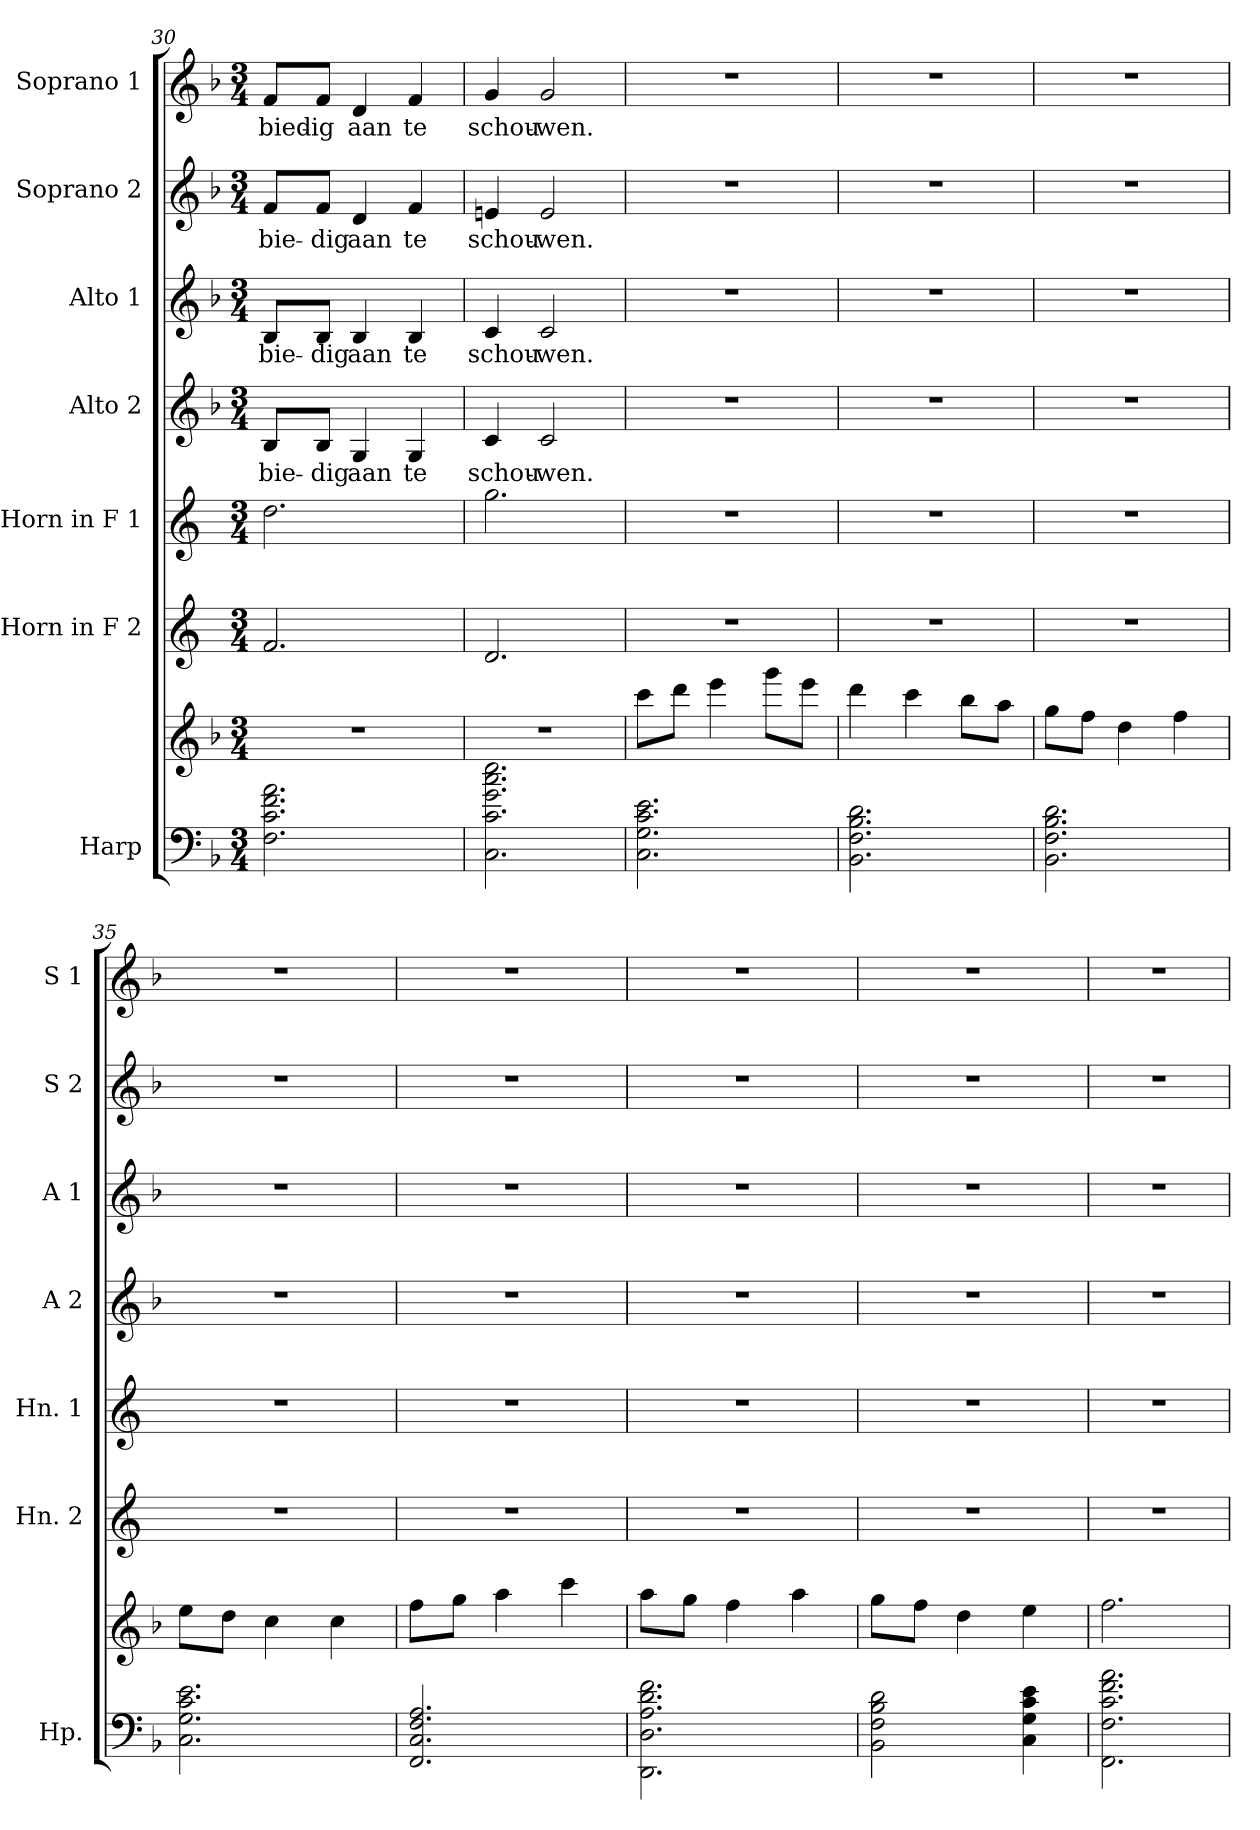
**kern	**kern	**kern	**kern	**kern	**text	**kern	**text	**kern	**text	**kern	**text
*part7	*part7	*part6	*part5	*part4	*part4	*part3	*part3	*part2	*part2	*part1	*part1
*staff8	*staff7	*staff6	*staff5	*staff4	*staff4	*staff3	*staff3	*staff2	*staff2	*staff1	*staff1
*I"Harp	*	*I"Horn in F 2	*I"Horn in F 1	*I"Alto 2	*	*I"Alto 1	*	*I"Soprano 2	*	*I"Soprano 1	*
*I'Hp.	*	*I'Hn. 2	*I'Hn. 1	*I'A 2	*	*I'A 1	*	*I'S 2	*	*I'S 1	*
*clefF4	*clefG2	*clefG2	*clefG2	*clefG2	*	*clefG2	*	*clefG2	*	*clefG2	*
*	*	*ITrd4c7	*ITrd4c7	*	*	*	*	*	*	*	*
*k[b-]	*k[b-]	*k[b-]	*k[b-]	*k[b-]	*	*k[b-]	*	*k[b-]	*	*k[b-]	*
*F:	*F:	*F:	*F:	*F:	*	*F:	*	*F:	*	*F:	*
*M3/4	*M3/4	*M3/4	*M3/4	*M3/4	*	*M3/4	*	*M3/4	*	*M3/4	*
=30	=30	=30	=30	=30	=30	=30	=30	=30	=30	=30	=30
!	!	!	!	!	!LO:LY:b	!	!LO:LY:b	!	!LO:LY:b	!	!LO:LY:b
2.F\ 2.c\ 2.f\ 2.a\	2.r	2.B-/	2.g\	8B-/L	-bie-	8B-/L	-bie-	8f/L	-bie-	8f/L	-bied-
!	!	!	!	!	!LO:LY:b	!	!LO:LY:b	!	!LO:LY:b	!	!LO:LY:b
.	.	.	.	8B-/J	-dig	8B-/J	-dig	8f/J	-dig	8f/J	-ig
!	!	!	!	!	!LO:LY:b	!	!LO:LY:b	!	!LO:LY:b	!	!LO:LY:b
.	.	.	.	4G/	aan	4B-/	aan	4d/	aan	4d/	aan
!	!	!	!	!	!LO:LY:b	!	!LO:LY:b	!	!LO:LY:b	!	!LO:LY:b
.	.	.	.	4G/	te	4B-/	te	4f/	te	4f/	te
=31	=31	=31	=31	=31	=31	=31	=31	=31	=31	=31	=31
!	!	!	!	!	!LO:LY:b	!	!LO:LY:b	!	!LO:LY:b	!	!LO:LY:b
2.C\ 2.c\ 2.g\ 2.cc\ 2.ee\	2.r	2.G/	2.cc\	4c/	schou-	4c/	schou-	4eni/	schou-	4g/	schou-
!	!	!	!	!	!LO:LY:b	!	!LO:LY:b	!	!LO:LY:b	!	!LO:LY:b
.	.	.	.	2c/	-wen.	2c/	-wen.	2e/	-wen.	2g/	-wen.
!!LO:PB:g=z
=32	=32	=32	=32	=32	=32	=32	=32	=32	=32	=32	=32
2.C\ 2.G\ 2.c\ 2.e\	8ccc\L	2.r	2.r	2.r	.	2.r	.	2.r	.	2.r	.
.	8ddd\J	.	.	.	.	.	.	.	.	.	.
.	4eee\	.	.	.	.	.	.	.	.	.	.
.	8ggg\L	.	.	.	.	.	.	.	.	.	.
.	8eee\J	.	.	.	.	.	.	.	.	.	.
=33	=33	=33	=33	=33	=33	=33	=33	=33	=33	=33	=33
2.BB-\ 2.F\ 2.B-\ 2.d\	4ddd\	2.r	2.r	2.r	.	2.r	.	2.r	.	2.r	.
.	4ccc\	.	.	.	.	.	.	.	.	.	.
.	8bb-\L	.	.	.	.	.	.	.	.	.	.
.	8aa\J	.	.	.	.	.	.	.	.	.	.
=34	=34	=34	=34	=34	=34	=34	=34	=34	=34	=34	=34
2.BB-\ 2.F\ 2.B-\ 2.d\	8gg\L	2.r	2.r	2.r	.	2.r	.	2.r	.	2.r	.
.	8ff\J	.	.	.	.	.	.	.	.	.	.
.	4dd\	.	.	.	.	.	.	.	.	.	.
.	4ff\	.	.	.	.	.	.	.	.	.	.
=35	=35	=35	=35	=35	=35	=35	=35	=35	=35	=35	=35
2.C\ 2.G\ 2.c\ 2.e\	8ee\L	2.r	2.r	2.r	.	2.r	.	2.r	.	2.r	.
.	8dd\J	.	.	.	.	.	.	.	.	.	.
.	4cc\	.	.	.	.	.	.	.	.	.	.
.	4cc\	.	.	.	.	.	.	.	.	.	.
=36	=36	=36	=36	=36	=36	=36	=36	=36	=36	=36	=36
2.FF/ 2.C/ 2.F/ 2.A/	8ff\L	2.r	2.r	2.r	.	2.r	.	2.r	.	2.r	.
.	8gg\J	.	.	.	.	.	.	.	.	.	.
.	4aa\	.	.	.	.	.	.	.	.	.	.
.	4ccc\	.	.	.	.	.	.	.	.	.	.
=37	=37	=37	=37	=37	=37	=37	=37	=37	=37	=37	=37
2.DD\ 2.D\ 2.A\ 2.d\ 2.f\	8aa\L	2.r	2.r	2.r	.	2.r	.	2.r	.	2.r	.
.	8gg\J	.	.	.	.	.	.	.	.	.	.
.	4ff\	.	.	.	.	.	.	.	.	.	.
.	4aa\	.	.	.	.	.	.	.	.	.	.
=38	=38	=38	=38	=38	=38	=38	=38	=38	=38	=38	=38
2BB-\ 2F\ 2B-\ 2d\	8gg\L	2.r	2.r	2.r	.	2.r	.	2.r	.	2.r	.
.	8ff\J	.	.	.	.	.	.	.	.	.	.
.	4dd\	.	.	.	.	.	.	.	.	.	.
4C\ 4G\ 4c\ 4e\	4ee\	.	.	.	.	.	.	.	.	.	.
=39	=39	=39	=39	=39	=39	=39	=39	=39	=39	=39	=39
2.FF\ 2.F\ 2.c\ 2.f\ 2.a\	2.ff\	2.r	2.r	2.r	.	2.r	.	2.r	.	2.r	.
=	=	=	=	=	=	=	=	=	=	=	=
*-	*-	*-	*-	*-	*-	*-	*-	*-	*-	*-	*-
